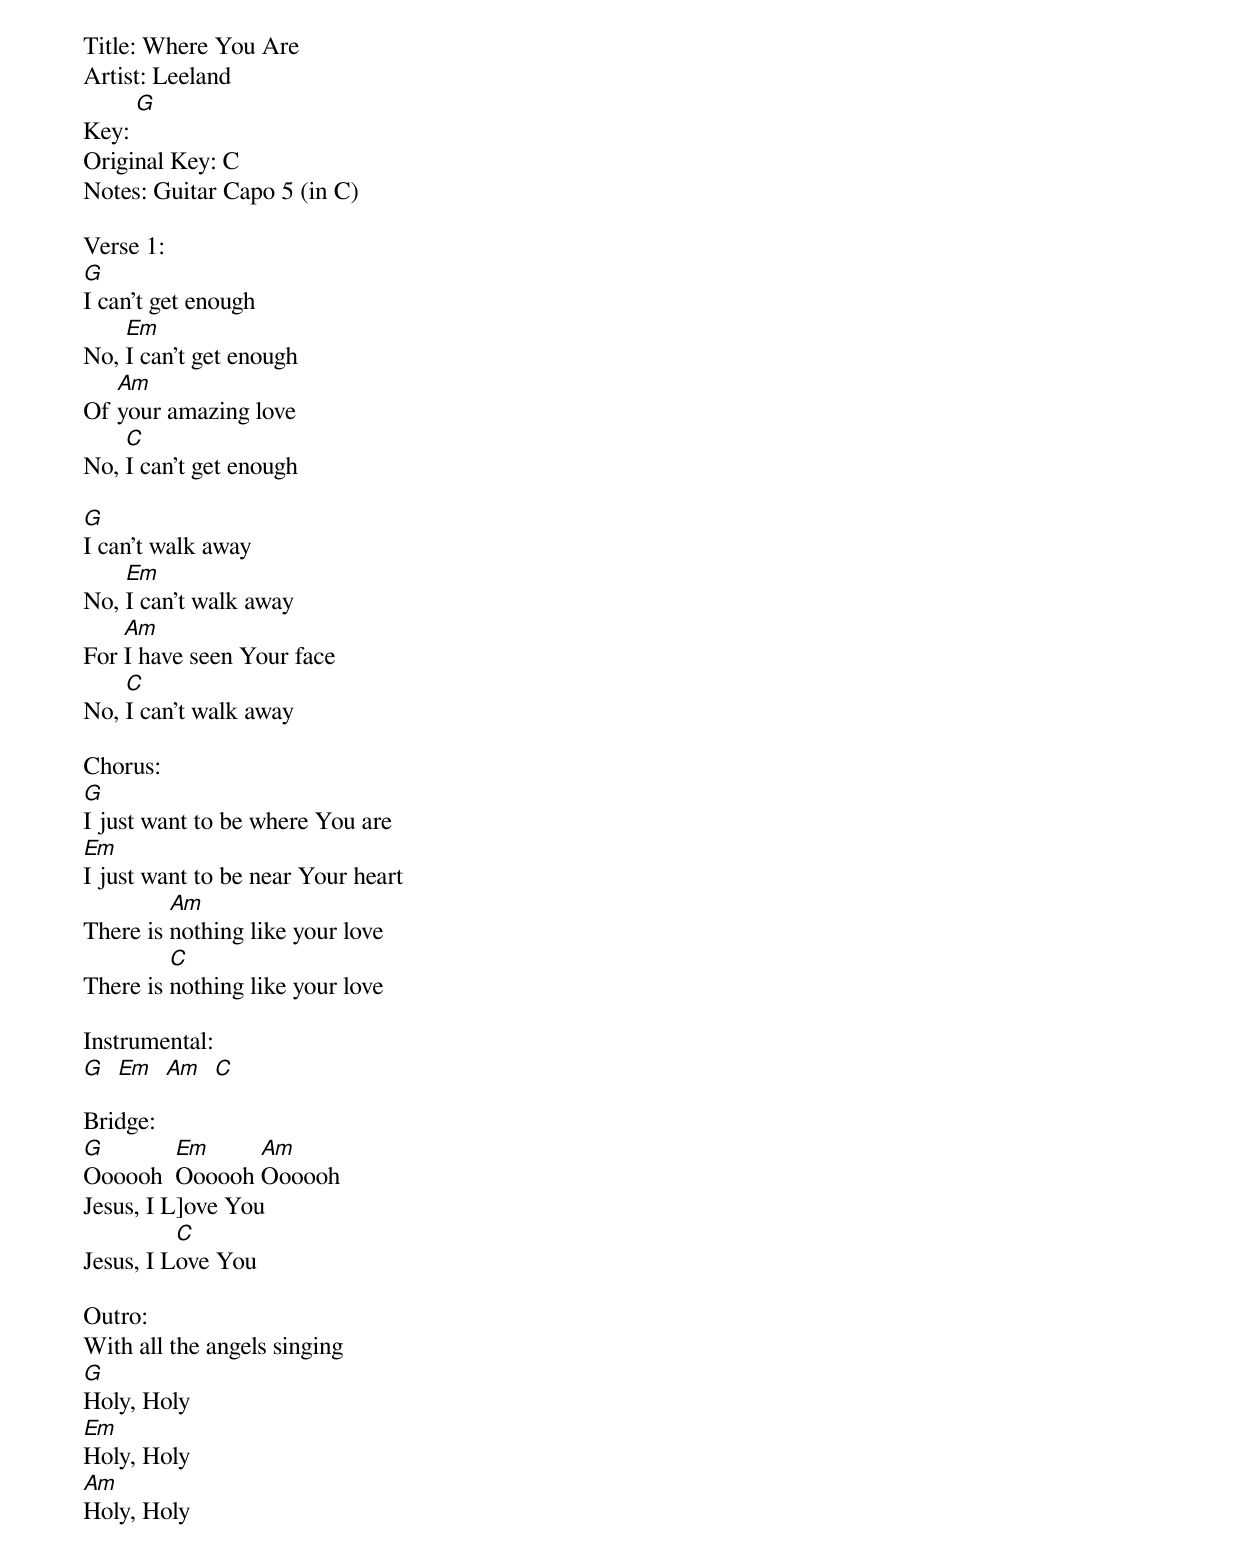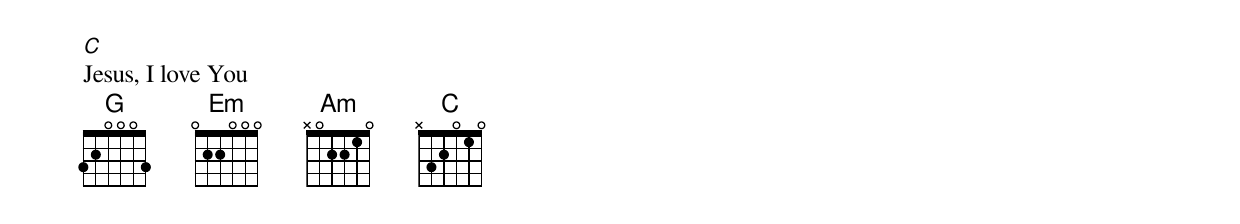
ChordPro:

Title: Where You Are
Artist: Leeland
Key: [G]
Original Key: C
Notes: Guitar Capo 5 (in C)

Verse 1:
[G]I can’t get enough
No, [Em]I can’t get enough
Of [Am]your amazing love
No, [C]I can’t get enough

[G]I can’t walk away
No, [Em]I can’t walk away
For [Am]I have seen Your face
No, [C]I can’t walk away

Chorus:
[G]I just want to be where You are
[Em]I just want to be near Your heart
There is [Am]nothing like your love
There is [C]nothing like your love

Instrumental:
[G]  [Em]  [Am]  [C]

Bridge:
[G]Oooooh  [Em]Oooooh [Am]Oooooh
Jesus, I L[]]ove You
Jesus, I L[C]ove You

Outro:
With all the angels singing
[G]Holy, Holy
[Em]Holy, Holy
[Am]Holy, Holy
[C]Jesus, I love You
